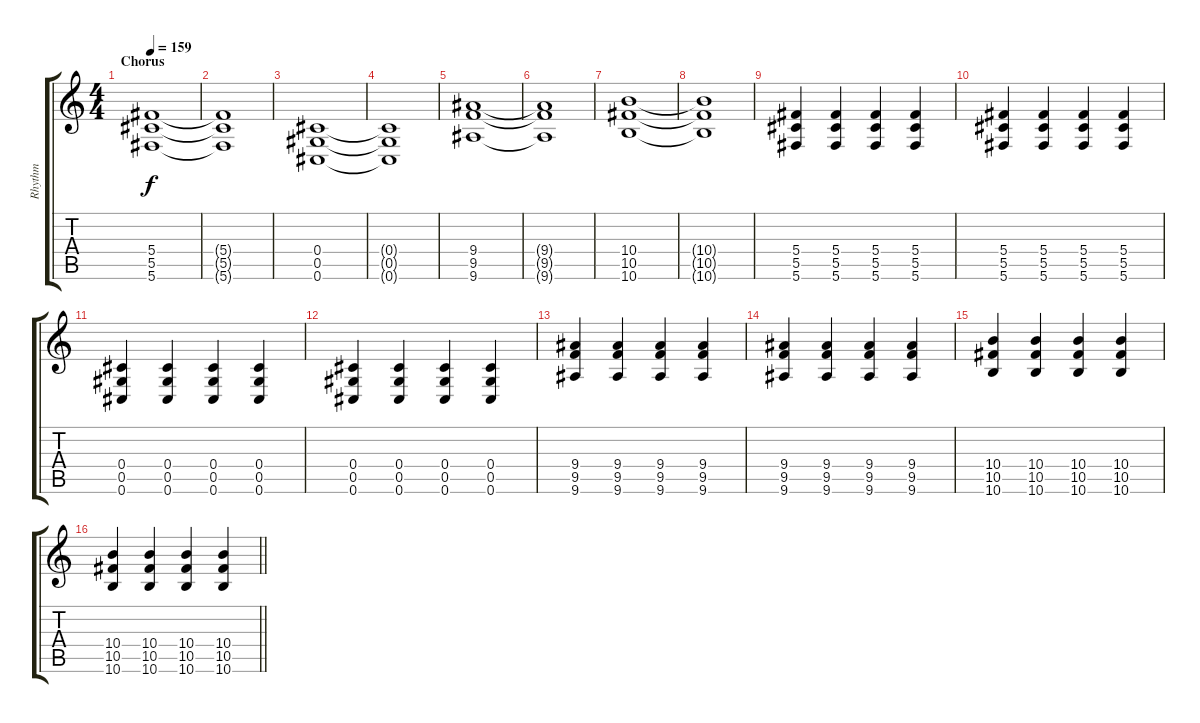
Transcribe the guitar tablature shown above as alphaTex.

\track ("Rhythm" "Rhythm") {instrument distortionguitar}
\staff {score tabs}
\tuning (Eb4 Bb3 Gb3 Db3 Ab2 Db2) {hide}
\ts (4 4)
\section ("" "Chorus")
\tempo 159
\clef g2
\ks c
(5.4 5.5 5.6).1{dy f volume 10} |
(5.4{t} 5.5{t} 5.6{t}).1 |
(0.4 0.5 0.6).1 |
(0.4{t} 0.5{t} 0.6{t}).1 |
(9.4 9.5 9.6).1 |
(9.4{t} 9.5{t} 9.6{t}).1 |
(10.4 10.5 10.6).1 |
(10.4{t} 10.5{t} 10.6{t}).1 |
(5.4 5.5 5.6).4 (5.4 5.5 5.6).4 (5.4 5.5 5.6).4 (5.4 5.5 5.6).4 |
(5.4 5.5 5.6).4 (5.4 5.5 5.6).4 (5.4 5.5 5.6).4 (5.4 5.5 5.6).4 |
(0.4 0.5 0.6).4 (0.4 0.5 0.6).4 (0.4 0.5 0.6).4 (0.4 0.5 0.6).4 |
(0.4 0.5 0.6).4 (0.4 0.5 0.6).4 (0.4 0.5 0.6).4 (0.4 0.5 0.6).4 |
(9.4 9.5 9.6).4 (9.4 9.5 9.6).4 (9.4 9.5 9.6).4 (9.4 9.5 9.6).4 |
(9.4 9.5 9.6).4 (9.4 9.5 9.6).4 (9.4 9.5 9.6).4 (9.4 9.5 9.6).4 |
(10.4 10.5 10.6).4 (10.4 10.5 10.6).4 (10.4 10.5 10.6).4 (10.4 10.5 10.6).4 |
\barLineRight lightlight
(10.4 10.5 10.6).4 (10.4 10.5 10.6).4 (10.4 10.5 10.6).4 (10.4 10.5 10.6).4
